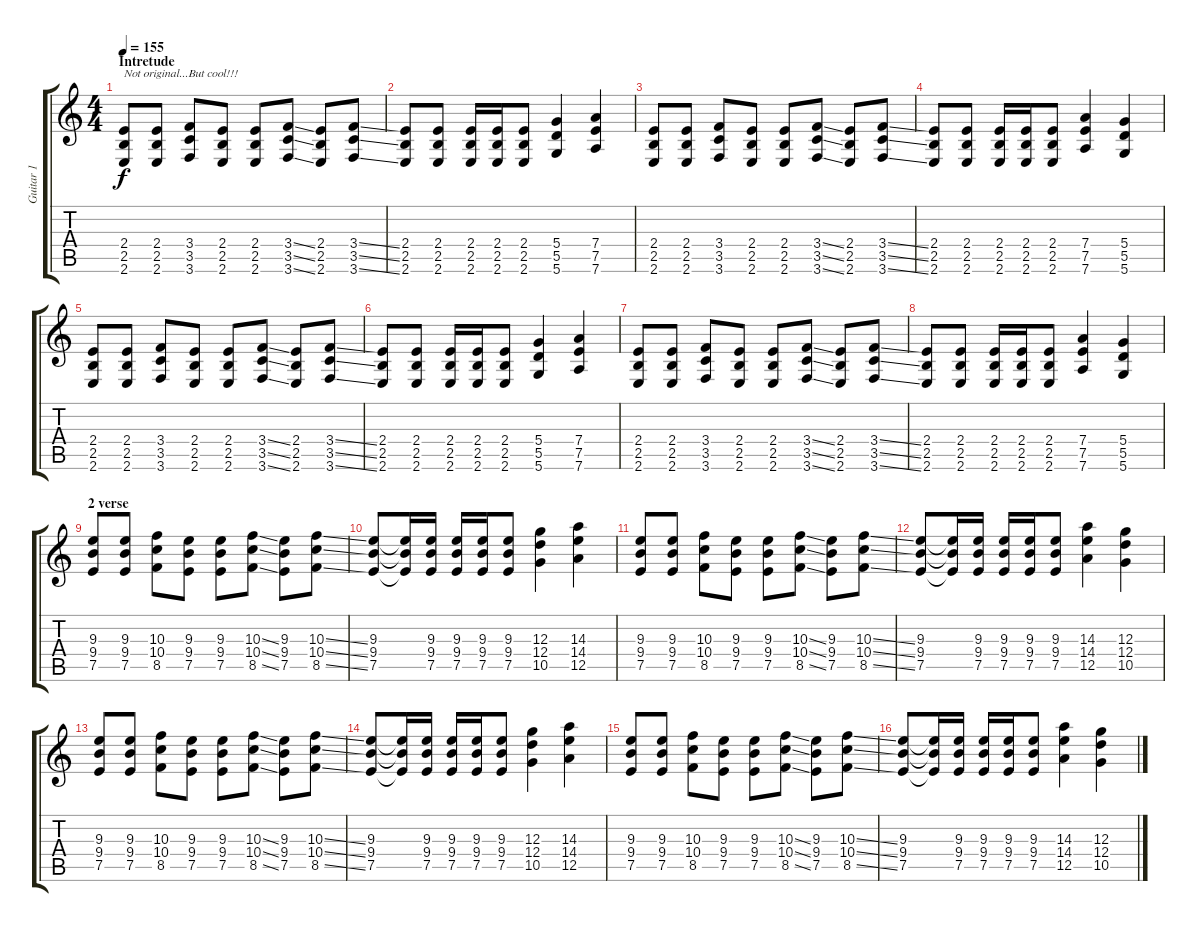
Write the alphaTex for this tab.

\track ("Guitar 1" "Guitar 1") {instrument distortionguitar}
\staff {score tabs}
\tuning (E4 B3 G3 D3 A2 D2) {hide}
\ts (4 4)
\section ("" "Intretude")
\tempo 155
\clef g2
\ks c
(2.4 2.5 2.6).8{txt "Not original...But cool!!!" dy f balance 8} (2.4 2.5 2.6).8 (3.4 3.5 3.6).8 (2.4 2.5 2.6).8 (2.4 2.5 2.6).8 (3.4{ss} 3.5{ss} 3.6{ss}).8 (2.4 2.5 2.6).8 (3.4{ss} 3.5{ss} 3.6{ss}).8 |
(2.4 2.5 2.6).8 (2.4 2.5 2.6).8 (2.4 2.5 2.6).16 (2.4 2.5 2.6).16 (2.4 2.5 2.6).8 (5.4 5.5 5.6).4 (7.4 7.5 7.6).4 |
(2.4 2.5 2.6).8 (2.4 2.5 2.6).8 (3.4 3.5 3.6).8 (2.4 2.5 2.6).8 (2.4 2.5 2.6).8 (3.4{ss} 3.5{ss} 3.6{ss}).8 (2.4 2.5 2.6).8 (3.4{ss} 3.5{ss} 3.6{ss}).8 |
(2.4 2.5 2.6).8 (2.4 2.5 2.6).8 (2.4 2.5 2.6).16 (2.4 2.5 2.6).16 (2.4 2.5 2.6).8 (7.4 7.5 7.6).4 (5.4 5.5 5.6).4 |
(2.4 2.5 2.6).8 (2.4 2.5 2.6).8 (3.4 3.5 3.6).8 (2.4 2.5 2.6).8 (2.4 2.5 2.6).8 (3.4{ss} 3.5{ss} 3.6{ss}).8 (2.4 2.5 2.6).8 (3.4{ss} 3.5{ss} 3.6{ss}).8 |
(2.4 2.5 2.6).8 (2.4 2.5 2.6).8 (2.4 2.5 2.6).16 (2.4 2.5 2.6).16 (2.4 2.5 2.6).8 (5.4 5.5 5.6).4 (7.4 7.5 7.6).4 |
(2.4 2.5 2.6).8 (2.4 2.5 2.6).8 (3.4 3.5 3.6).8 (2.4 2.5 2.6).8 (2.4 2.5 2.6).8 (3.4{ss} 3.5{ss} 3.6{ss}).8 (2.4 2.5 2.6).8 (3.4{ss} 3.5{ss} 3.6{ss}).8 |
(2.4 2.5 2.6).8 (2.4 2.5 2.6).8 (2.4 2.5 2.6).16 (2.4 2.5 2.6).16 (2.4 2.5 2.6).8 (7.4 7.5 7.6).4 (5.4 5.5 5.6).4 |
\section ("" "2 verse")
(9.3 9.4 7.5).8 (9.3 9.4 7.5).8 (10.3 10.4 8.5).8 (9.3 9.4 7.5).8 (9.3 9.4 7.5).8 (10.3{ss} 10.4{ss} 8.5{ss}).8 (9.3 9.4 7.5).8 (10.3{ss} 10.4{ss} 8.5{ss}).8 |
(9.3 9.4 7.5).8 (9.3{t} 9.4{t} 7.5{t}).16 (9.3 9.4 7.5).16 (9.3 9.4 7.5).16 (9.3 9.4 7.5).16 (9.3 9.4 7.5).8 (12.3 12.4 10.5).4 (14.3 14.4 12.5).4 |
(9.3 9.4 7.5).8 (9.3 9.4 7.5).8 (10.3 10.4 8.5).8 (9.3 9.4 7.5).8 (9.3 9.4 7.5).8 (10.3{ss} 10.4{ss} 8.5{ss}).8 (9.3 9.4 7.5).8 (10.3{ss} 10.4{ss} 8.5{ss}).8 |
(9.3 9.4 7.5).8 (9.3{t} 9.4{t} 7.5{t}).16 (9.3 9.4 7.5).16 (9.3 9.4 7.5).16 (9.3 9.4 7.5).16 (9.3 9.4 7.5).8 (14.3 14.4 12.5).4 (12.3 12.4 10.5).4 |
(9.3 9.4 7.5).8 (9.3 9.4 7.5).8 (10.3 10.4 8.5).8 (9.3 9.4 7.5).8 (9.3 9.4 7.5).8 (10.3{ss} 10.4{ss} 8.5{ss}).8 (9.3 9.4 7.5).8 (10.3{ss} 10.4{ss} 8.5{ss}).8 |
(9.3 9.4 7.5).8 (9.3{t} 9.4{t} 7.5{t}).16 (9.3 9.4 7.5).16 (9.3 9.4 7.5).16 (9.3 9.4 7.5).16 (9.3 9.4 7.5).8 (12.3 12.4 10.5).4 (14.3 14.4 12.5).4 |
(9.3 9.4 7.5).8 (9.3 9.4 7.5).8 (10.3 10.4 8.5).8 (9.3 9.4 7.5).8 (9.3 9.4 7.5).8 (10.3{ss} 10.4{ss} 8.5{ss}).8 (9.3 9.4 7.5).8 (10.3{ss} 10.4{ss} 8.5{ss}).8 |
(9.3 9.4 7.5).8 (9.3{t} 9.4{t} 7.5{t}).16 (9.3 9.4 7.5).16 (9.3 9.4 7.5).16 (9.3 9.4 7.5).16 (9.3 9.4 7.5).8 (14.3 14.4 12.5).4 (12.3 12.4 10.5).4
